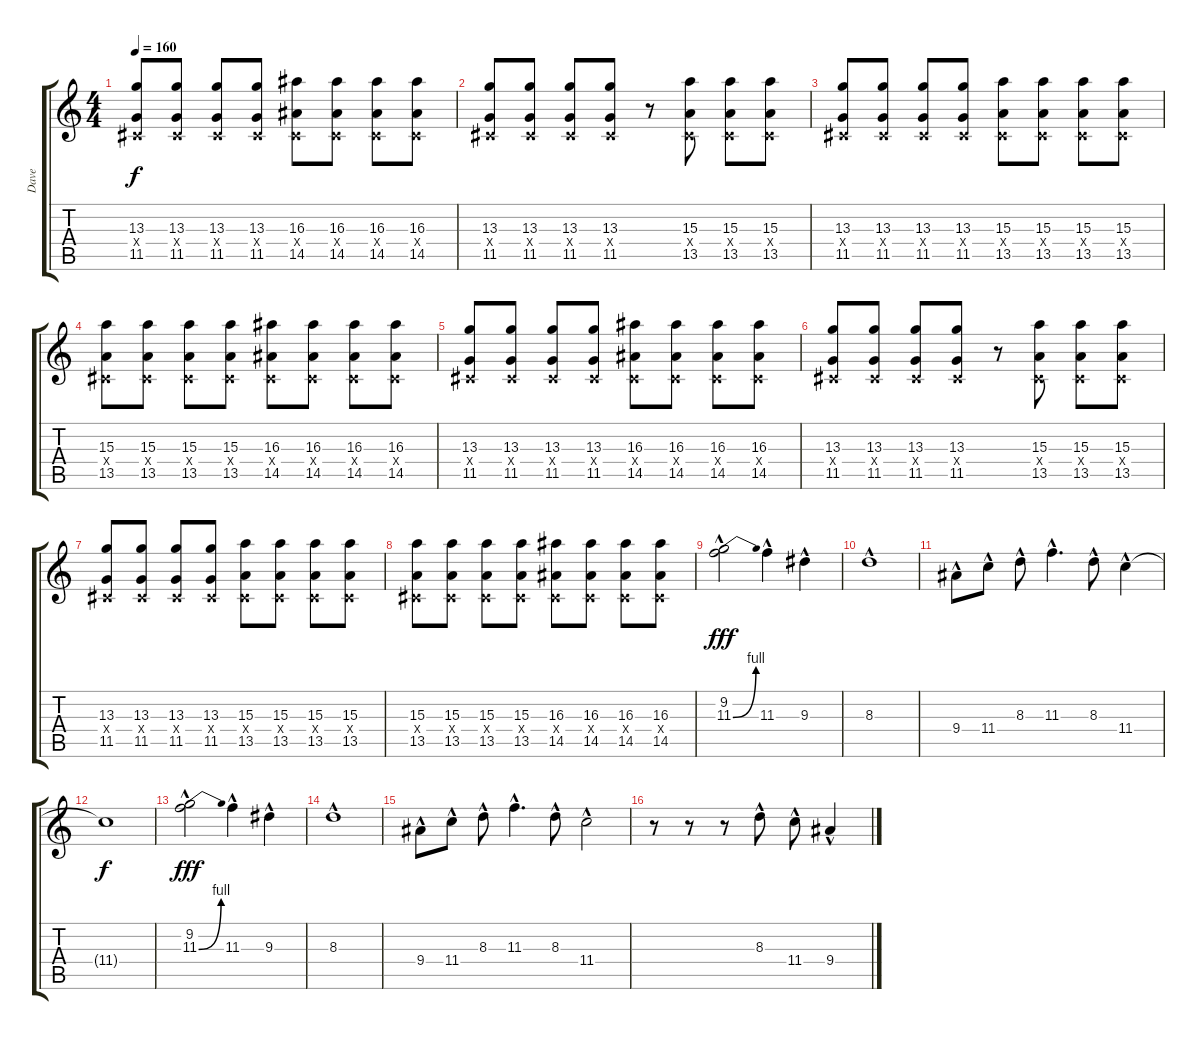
\track ("Dave" "Dave") {instrument overdrivenguitar}
\staff {score tabs}
\tuning (Eb4 Bb3 Gb3 Db3 Ab2 Eb2) {hide}
\ts (4 4)
\tempo 160
\clef g2
\ks c
(13.3 0.4{x} 11.5).8{dy f} (13.3 0.4{x} 11.5).8 (13.3 0.4{x} 11.5).8 (13.3 0.4{x} 11.5).8 (16.3 0.4{x} 14.5).8 (16.3 0.4{x} 14.5).8 (16.3 0.4{x} 14.5).8 (16.3 0.4{x} 14.5).8 |
(13.3 0.4{x} 11.5).8 (13.3 0.4{x} 11.5).8 (13.3 0.4{x} 11.5).8 (13.3 0.4{x} 11.5).8 r.8 (15.3 0.4{x} 13.5).8 (15.3 0.4{x} 13.5).8 (15.3 0.4{x} 13.5).8 |
(13.3 0.4{x} 11.5).8 (13.3 0.4{x} 11.5).8 (13.3 0.4{x} 11.5).8 (13.3 0.4{x} 11.5).8 (15.3 0.4{x} 13.5).8 (15.3 0.4{x} 13.5).8 (15.3 0.4{x} 13.5).8 (15.3 0.4{x} 13.5).8 |
(15.3 0.4{x} 13.5).8 (15.3 0.4{x} 13.5).8 (15.3 0.4{x} 13.5).8 (15.3 0.4{x} 13.5).8 (16.3 0.4{x} 14.5).8 (16.3 0.4{x} 14.5).8 (16.3 0.4{x} 14.5).8 (16.3 0.4{x} 14.5).8 |
(13.3 0.4{x} 11.5).8 (13.3 0.4{x} 11.5).8 (13.3 0.4{x} 11.5).8 (13.3 0.4{x} 11.5).8 (16.3 0.4{x} 14.5).8 (16.3 0.4{x} 14.5).8 (16.3 0.4{x} 14.5).8 (16.3 0.4{x} 14.5).8 |
(13.3 0.4{x} 11.5).8 (13.3 0.4{x} 11.5).8 (13.3 0.4{x} 11.5).8 (13.3 0.4{x} 11.5).8 r.8 (15.3 0.4{x} 13.5).8 (15.3 0.4{x} 13.5).8 (15.3 0.4{x} 13.5).8 |
(13.3 0.4{x} 11.5).8 (13.3 0.4{x} 11.5).8 (13.3 0.4{x} 11.5).8 (13.3 0.4{x} 11.5).8 (15.3 0.4{x} 13.5).8 (15.3 0.4{x} 13.5).8 (15.3 0.4{x} 13.5).8 (15.3 0.4{x} 13.5).8 |
(15.3 0.4{x} 13.5).8 (15.3 0.4{x} 13.5).8 (15.3 0.4{x} 13.5).8 (15.3 0.4{x} 13.5).8 (16.3 0.4{x} 14.5).8 (16.3 0.4{x} 14.5).8 (16.3 0.4{x} 14.5).8 (16.3 0.4{x} 14.5).8 |
(9.2{hac} 11.3{be (bend 0 0 60 4) hac}).2{dy fff volume 16} 11.3{hac}.4 9.3{hac}.4 |
8.3{hac}.1 |
9.4{hac}.8 11.4{hac}.8 8.3{hac}.8 11.3{hac}.4{d} 8.3{hac}.8 11.4{hac}.4 |
11.4{t}.1{dy f} |
(9.2{hac} 11.3{be (bend 0 0 60 4) hac}).2{dy fff} 11.3{hac}.4 9.3{hac}.4 |
8.3{hac}.1 |
9.4{hac}.8 11.4{hac}.8 8.3{hac}.8 11.3{hac}.4{d} 8.3{hac}.8 11.4{hac}.2 |
r.8 r.8 r.8 8.3{hac}.8 11.4{hac}.8 9.4{hac}.4
